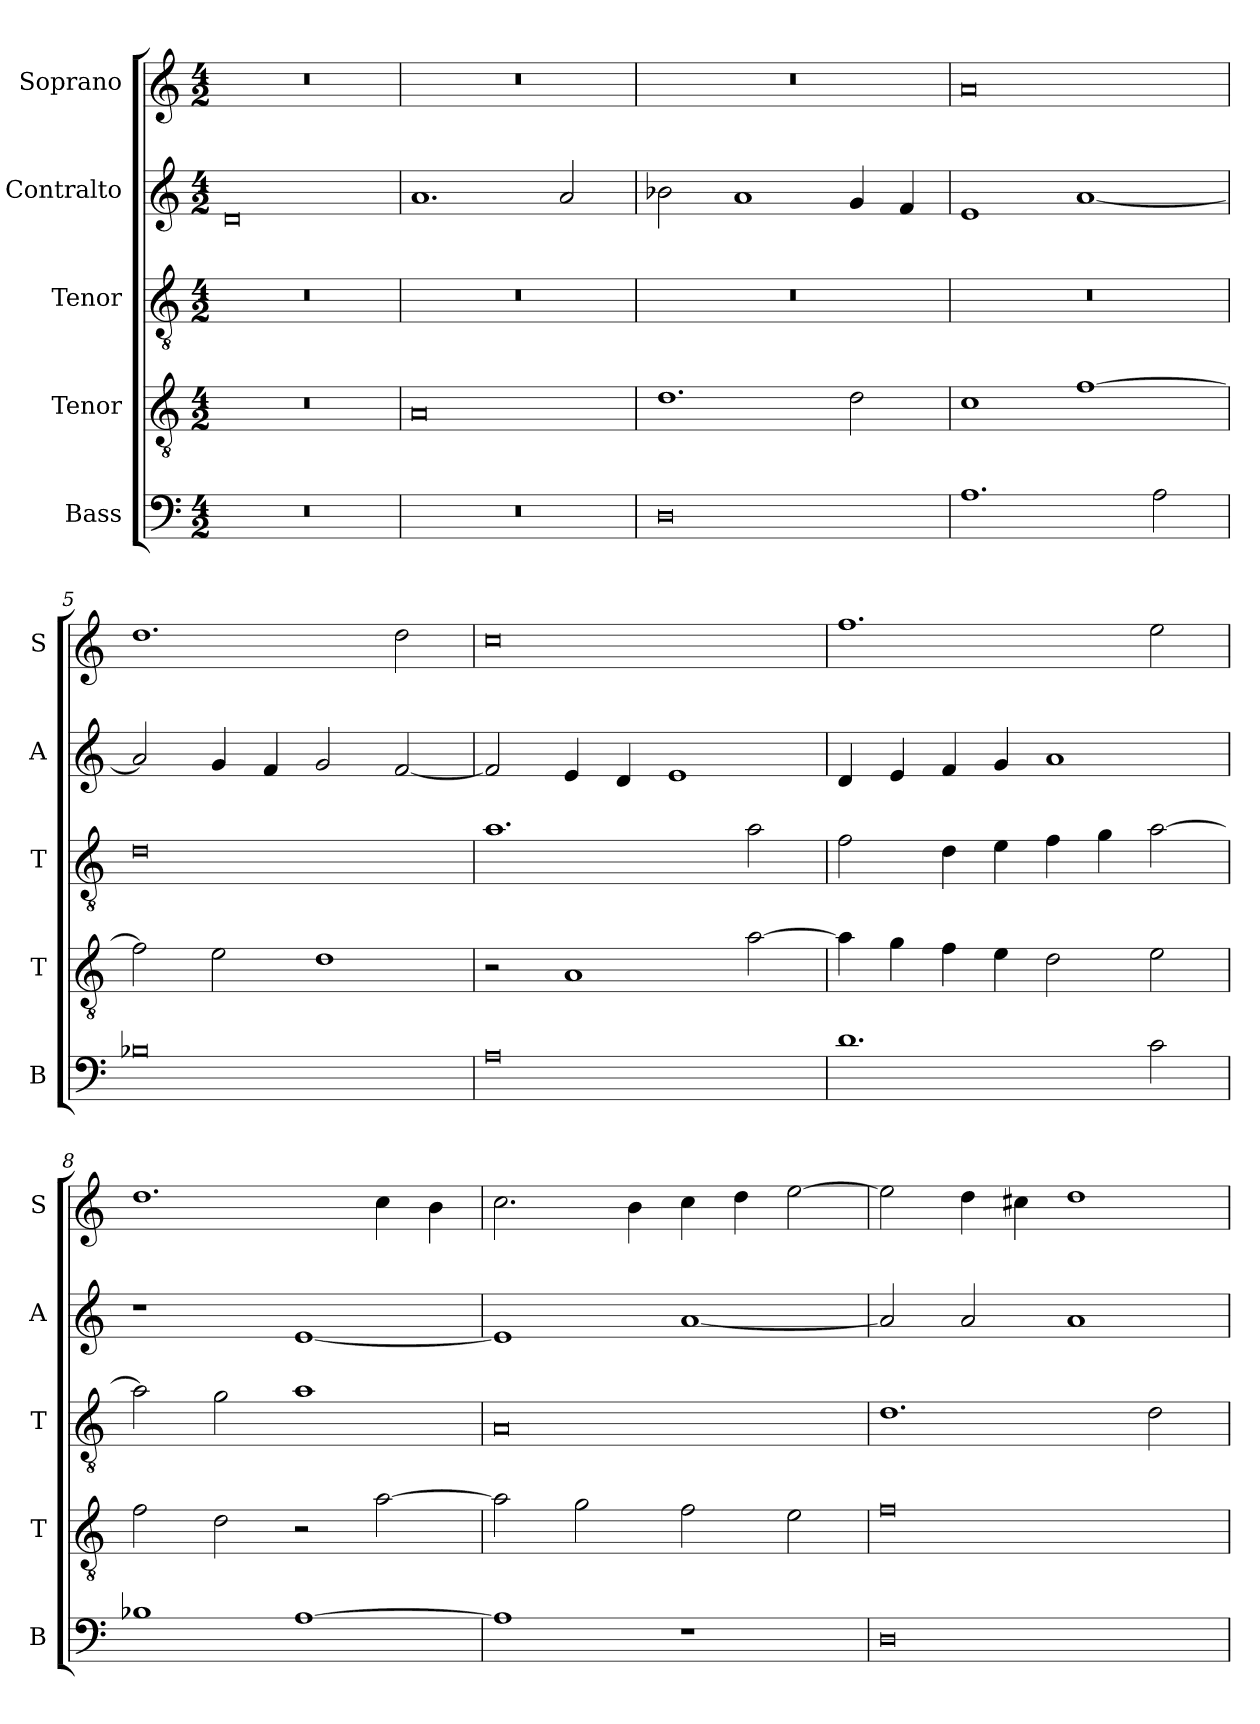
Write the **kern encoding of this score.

**kern	**kern	**kern	**kern	**kern
*part5	*part4	*part3	*part2	*part1
*staff5	*staff4	*staff3	*staff2	*staff1
*I"Bass	*I"Tenor	*I"Tenor	*I"Contralto	*I"Soprano
*I'B	*I'T	*I'T	*I'A	*I'S
*clefF4	*clefGv2	*clefGv2	*clefG2	*clefG2
*k[]	*k[]	*k[]	*k[]	*k[]
*D:dor	*D:dor	*D:dor	*D:dor	*D:dor
*M4/2	*M4/2	*M4/2	*M4/2	*M4/2
=1	=1	=1	=1	=1
0r	0r	0r	0d	0r
=2	=2	=2	=2	=2
0r	0A	0r	1.a	0r
.	.	.	2a	.
=3	=3	=3	=3	=3
0D	1.d	0r	2b-X	0r
.	.	.	1a	.
.	2d	.	4g	.
.	.	.	4f	.
=4	=4	=4	=4	=4
1.A	1c	0r	1e	0a
.	[1f	.	[1a	.
2A	.	.	.	.
=5	=5	=5	=5	=5
0B-X	2f]	0d	2a]	1.dd
.	2e	.	4g	.
.	.	.	4f	.
.	1d	.	2g	.
.	.	.	[2f	2dd
=6	=6	=6	=6	=6
0A	2r	1.a	2f]	0cc
.	1A	.	4e	.
.	.	.	4d	.
.	.	.	1e	.
.	[2a	2a	.	.
=7	=7	=7	=7	=7
1.d	4a]	2f	4d	1.ff
.	4g	.	4e	.
.	4f	4d	4f	.
.	4e	4e	4g	.
.	2d	4f	1a	.
.	.	4g	.	.
2c	2e	[2a	.	2ee
=8	=8	=8	=8	=8
1B-X	2f	2a]	1r	1.dd
.	2d	2g	.	.
[1A	2r	1a	[1e	.
.	[2a	.	.	4cc
.	.	.	.	4b
=9	=9	=9	=9	=9
1A]	2a]	0A	1e]	2.cc
.	2g	.	.	.
.	.	.	.	4b
1r	2f	.	[1a	4cc
.	.	.	.	4dd
.	2e	.	.	[2ee
=10	=10	=10	=10	=10
0D	0f	1.d	2a]	2ee]
.	.	.	2a	4dd
.	.	.	.	4cc#X
.	.	.	1a	1dd
.	.	2d	.	.
=	=	=	=	=
*-	*-	*-	*-	*-
